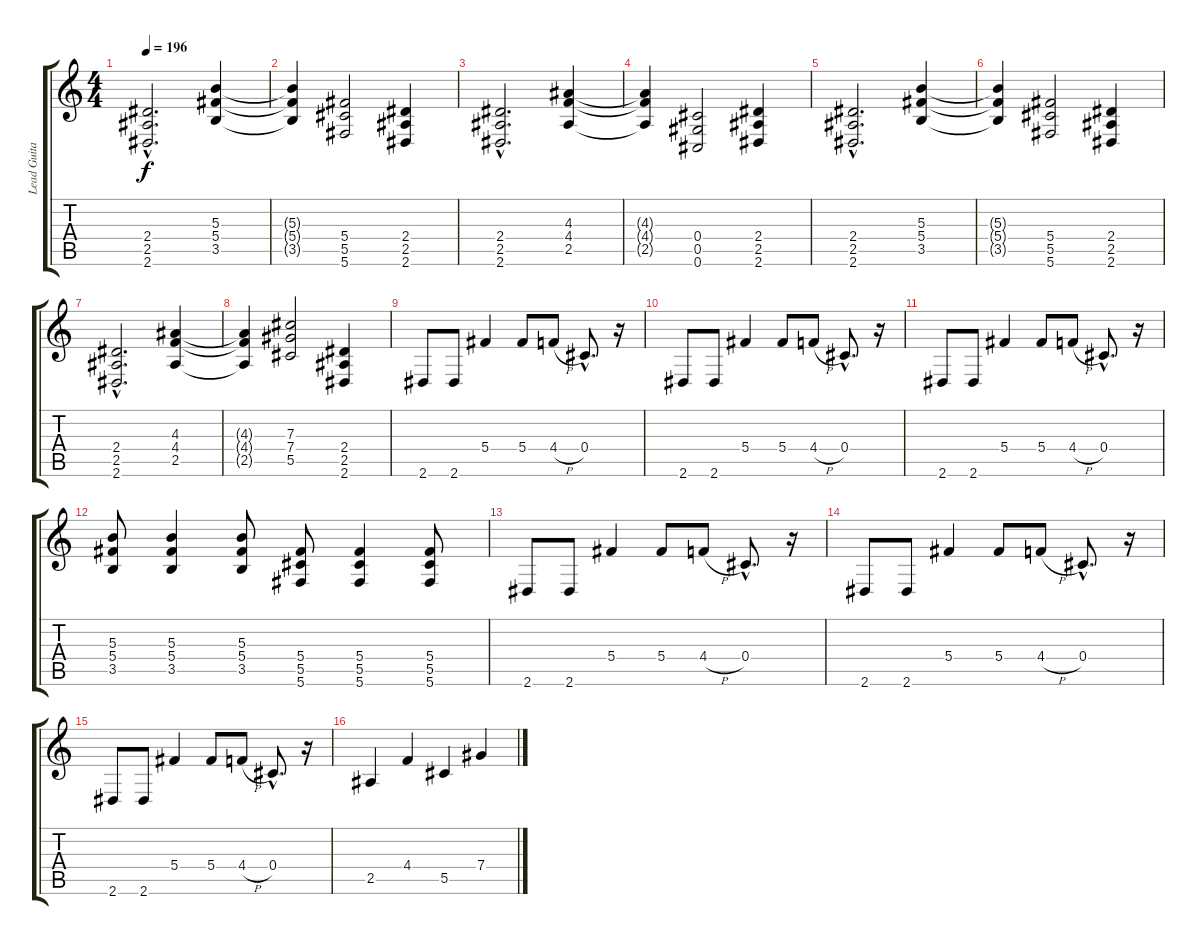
\track ("Lead Guitar" "Lead Guita") {instrument distortionguitar}
\staff {score tabs}
\tuning (Eb4 Bb3 Gb3 Db3 Ab2 Db2) {hide}
\ts (4 4)
\tempo 196
\clef g2
\ks c
(2.4{hac} 2.5{hac} 2.6{hac}).2{d dy f instrument distortionguitar} (5.3 5.4 3.5).4 |
(5.3{t} 5.4{t} 3.5{t}).4 (5.4 5.5 5.6).2 (2.4 2.5 2.6).4 |
(2.4{hac} 2.5{hac} 2.6{hac}).2{d} (4.3 4.4 2.5).4 |
(4.3{t} 4.4{t} 2.5{t}).4 (0.4 0.5 0.6).2 (2.4 2.5 2.6).4 |
(2.4{hac} 2.5{hac} 2.6{hac}).2{d} (5.3 5.4 3.5).4 |
(5.3{t} 5.4{t} 3.5{t}).4 (5.4 5.5 5.6).2 (2.4 2.5 2.6).4 |
(2.4{hac} 2.5{hac} 2.6{hac}).2{d} (4.3 4.4 2.5).4 |
(4.3{t} 4.4{t} 2.5{t}).4 (7.3 7.4 5.5).2 (2.4 2.5 2.6).4 |
2.6.8 2.6.8 5.4.4 5.4.8 4.4{h}.8 0.4{hac}.8{d} r.16 |
2.6.8 2.6.8 5.4.4 5.4.8 4.4{h}.8 0.4{hac}.8{d} r.16 |
2.6.8 2.6.8 5.4.4 5.4.8 4.4{h}.8 0.4{hac}.8{d} r.16 |
(5.3 5.4 3.5).8 (5.3 5.4 3.5).4 (5.3 5.4 3.5).8 (5.4 5.5 5.6).8 (5.4 5.5 5.6).4 (5.4 5.5 5.6).8 |
2.6.8 2.6.8 5.4.4 5.4.8 4.4{h}.8 0.4{hac}.8{d} r.16 |
2.6.8 2.6.8 5.4.4 5.4.8 4.4{h}.8 0.4{hac}.8{d} r.16 |
2.6.8 2.6.8 5.4.4 5.4.8 4.4{h}.8 0.4{hac}.8{d} r.16 |
2.5.4 4.4.4 5.5.4 7.4.4
